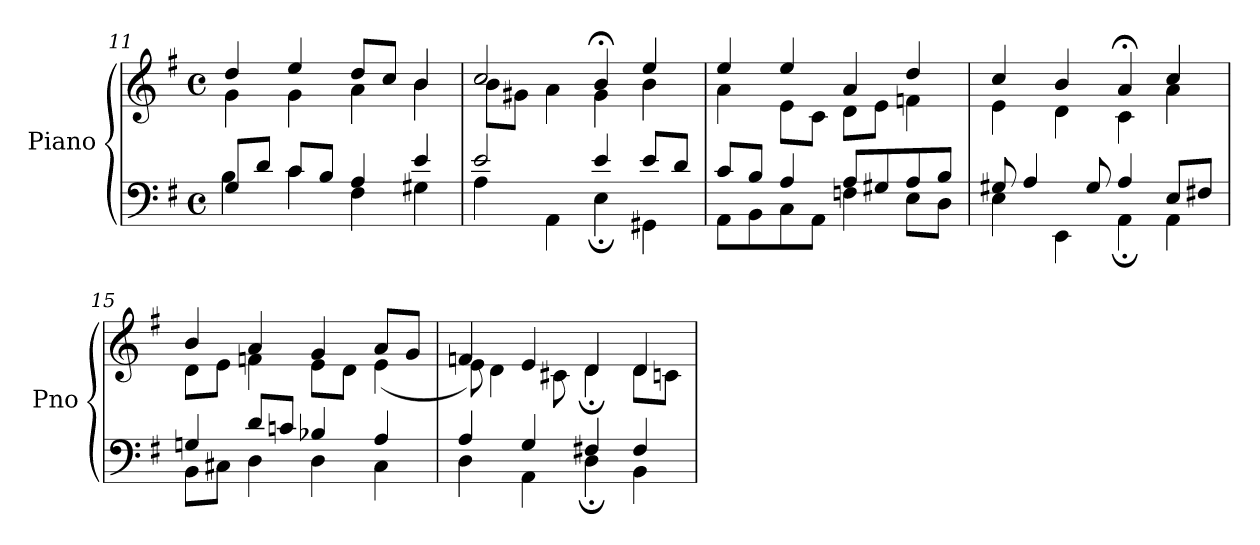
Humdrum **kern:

**kern	**kern
*part1	*part1
*staff2	*staff1
*I"Piano	*
*I'Pno	*
*clefF4	*clefG2
*k[f#]	*k[f#]
*M4/4	*M4/4
*met(c)	*met(c)
=11	=11
*^	*^
8G/L	4B\	4dd/	4g\
8d/J	.	.	.
8c/L	4c\	4ee/	4g\
8B/J	.	.	.
4A/	4F#\	8dd/L	4a\
.	.	8cc/J	.
4e/	4G#X\	4b/	4b\
=12	=12	=12	=12
2e/	4A\	2cc/	8b\L
.	.	.	8g#X\J
.	4AA\	.	4a\
4e/	4E;\	4b;</	4g#\
8e/L	4GG#X\	4ee/	4b\
8d/J	.	.	.
=13	=13	=13	=13
8c/L	8AA\L	4ee/	4a\
8B/J	8BB\	.	.
4A/	8C\	4ee/	8e\L
.	8AA\J	.	8c\J
8A/L	4Fn\	4a/	8d\L
8G#X/	.	.	8e\J
8A/	8E\L	4dd/	4fn\
8B/J	8D\J	.	.
=14	=14	=14	=14
8G#X/	4E\	4cc/	4e\
4A/	.	.	.
.	4EE\	4b/	4d\
8G#/	.	.	.
4A/	4AA;\	4a;</	4c\
8E/L	4AA\	4cc/	4a\
8F#X/J	.	.	.
=15	=15	=15	=15
4Gn/	8BB\L	4b/	8d\L
.	8C#X\J	.	8e\J
8d/L	4D\	4a/	4fn\
8cn/J	.	.	.
4B-X/	4D\	4g/	8e\L
.	.	.	8d\J
4A/	4C#\	8a/L	(<4e\
.	.	8g/J	.
=16	=16	=16	=16
4A/	4D\	4fn/	8e\)
.	.	.	4d\
4G/	4AA\	4e/	.
.	.	.	8c#X\
4F#X/	4D;\	4d/	4d;<\
4F#/	4BB\	4d/	8d\L
.	.	.	8cn\J
*v	*v	*	*
*	*v	*v
=	=
*-	*-
